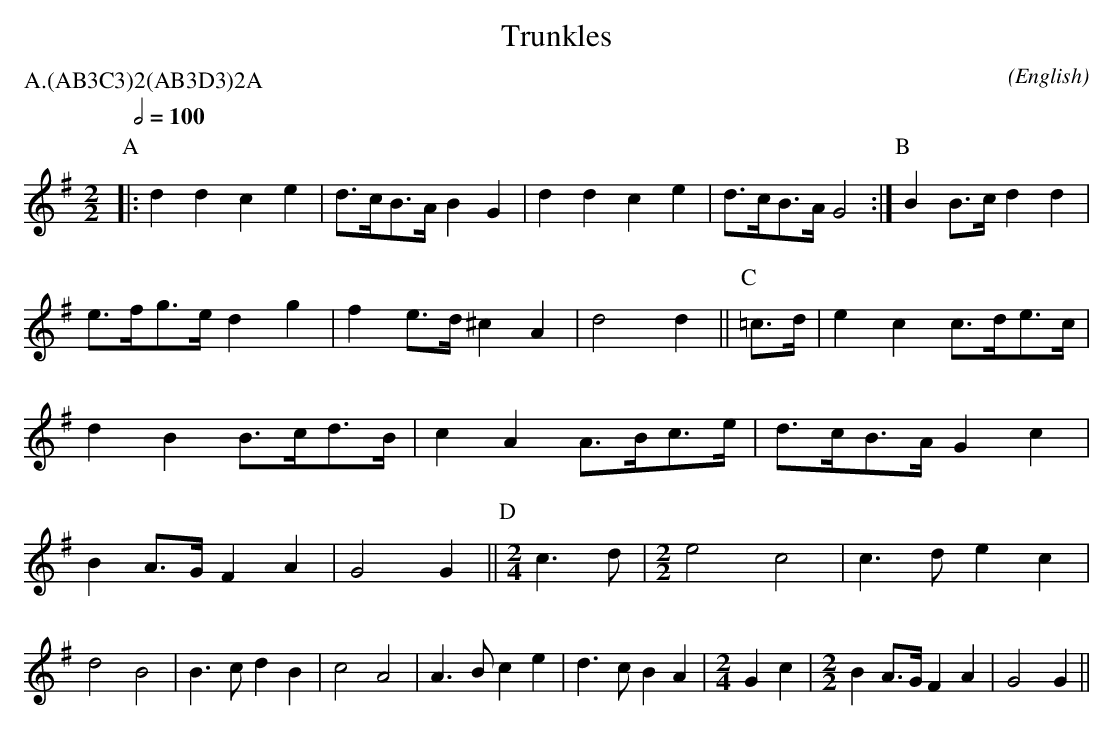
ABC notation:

X:1
T:Trunkles
M:2/2
C:
O:English
P:A.(AB3C3)2(AB3D3)2A
L:1/16
K:G
Q:1/2=100
P:A
|:\
          d4  d4  c4 e4  | d3cB3A    B4 G4  | d4 d4  c4  e4 | d3cB3A G8 :|\
P:B
          B4  B3c d4 d4  | e3fg3e    d4 g4  | f4 e3d ^c4 A4 | d8     d4 ||\
P:C
   =c3d | e4  c4  c3de3c | d4  B4    B3cd3B | c4 A4  A3Bc3e | d3cB3A G4 \
   c4   | B4  A3G F4 A4  | G8        G4     ||\
P:D
M:2/4
L:1/16
c6 d2 |\
M:2/2
L:1/16
e8 c8 | c6 d2 e4 c4 | d8 B8 | B6 c2 d4 B4 | c8 A8 | A6 B2 c4 e4 | d6 c2 B4 A4 |\
M:2/4
L:1/16
G4 c4 |\
M:2/2
L:1/16
B4 A3G F4 A4 | G8 G4 ||
